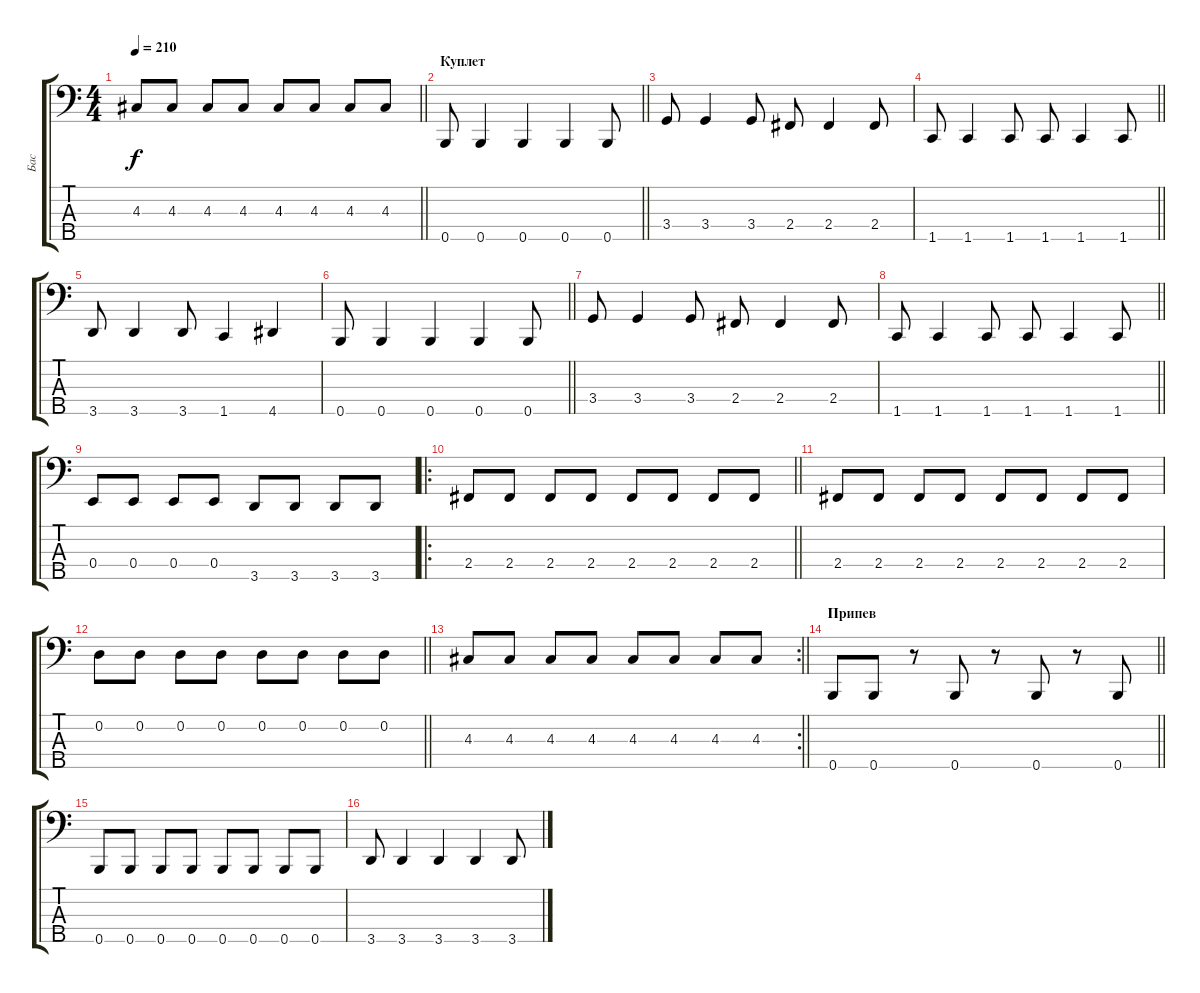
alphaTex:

\track ("Бас" "Бас") {instrument electricbasspick}
\staff {score tabs}
\tuning (G2 D2 A1 E1 B0) {hide}
\ts (4 4)
\tempo 210
\clef f4
\barLineRight lightlight
\ks c
4.3.8{dy f} 4.3.8 4.3.8 4.3.8 4.3.8 4.3.8 4.3.8 4.3.8 |
\section ("" "Куплет")
\barLineRight lightlight
0.5.8 0.5.4 0.5.4 0.5.4 0.5.8 |
3.4.8 3.4.4 3.4.8 2.4.8 2.4.4 2.4.8 |
\barLineRight lightlight
1.5.8 1.5.4 1.5.8 1.5.8 1.5.4 1.5.8 |
3.5.8 3.5.4 3.5.8 1.5.4 4.5.4 |
\barLineRight lightlight
0.5.8 0.5.4 0.5.4 0.5.4 0.5.8 |
3.4.8 3.4.4 3.4.8 2.4.8 2.4.4 2.4.8 |
\barLineRight lightlight
1.5.8 1.5.4 1.5.8 1.5.8 1.5.4 1.5.8 |
0.4.8 0.4.8 0.4.8 0.4.8 3.5.8 3.5.8 3.5.8 3.5.8 |
\ro
\barLineRight lightlight
2.4.8 2.4.8 2.4.8 2.4.8 2.4.8 2.4.8 2.4.8 2.4.8 |
2.4.8 2.4.8 2.4.8 2.4.8 2.4.8 2.4.8 2.4.8 2.4.8 |
\barLineRight lightlight
0.2.8 0.2.8 0.2.8 0.2.8 0.2.8 0.2.8 0.2.8 0.2.8 |
\rc 2
\barLineRight lightlight
4.3.8 4.3.8 4.3.8 4.3.8 4.3.8 4.3.8 4.3.8 4.3.8 |
\section ("" "Припев")
\barLineRight lightlight
0.5.8 0.5.8 r.8 0.5.8 r.8 0.5.8 r.8 0.5.8 |
0.5.8 0.5.8 0.5.8 0.5.8 0.5.8 0.5.8 0.5.8 0.5.8 |
3.5.8 3.5.4 3.5.4 3.5.4 3.5.8
